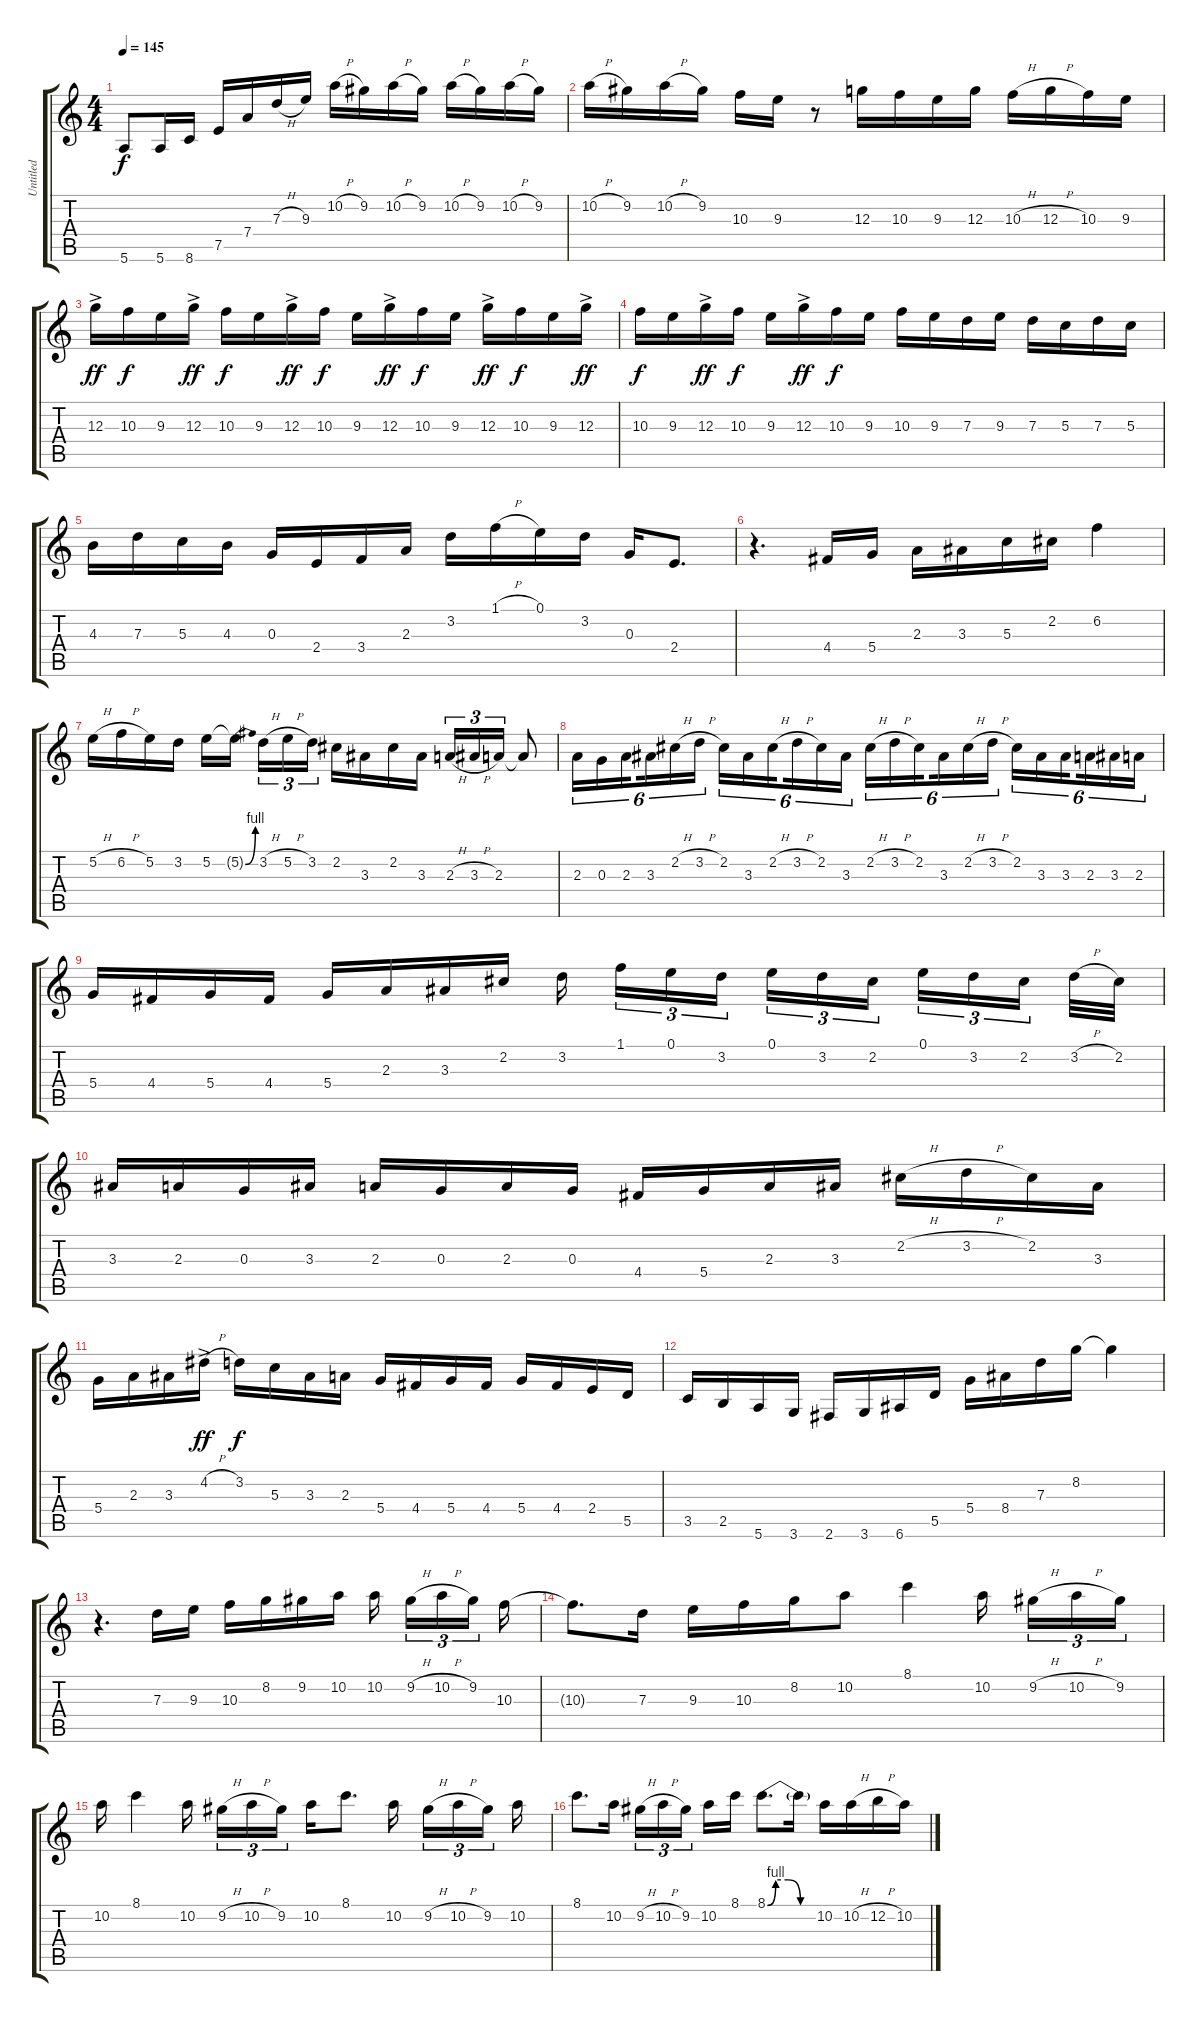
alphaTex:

\track ("Untitled" "Untitled") {instrument acousticguitarnylon}
\staff {score tabs}
\tuning (E4 B3 G3 D3 A2 E2) {hide}
\ts (4 4)
\tempo 145
\clef g2
\ks c
5.6{t}.8{dy f} 5.6.16 8.6.16 7.5.16 7.4.16 7.3{h}.16 9.3.16 10.2{h}.16 9.2.16 10.2{h}.16 9.2.16 10.2{h}.16 9.2.16 10.2{h}.16 9.2.16 |
10.2{h}.16 9.2.16 10.2{h}.16 9.2.16 10.3.16 9.3.16 r.8 12.3.16 10.3.16 9.3.16 12.3.16 10.3{h}.16 12.3{h}.16 10.3.16 9.3.16 |
12.3{ac}.16{dy ff} 10.3.16{dy f} 9.3.16 12.3{ac}.16{dy ff} 10.3.16{dy f} 9.3.16 12.3{ac}.16{dy ff} 10.3.16{dy f} 9.3.16 12.3{ac}.16{dy ff} 10.3.16{dy f} 9.3.16 12.3{ac}.16{dy ff} 10.3.16{dy f} 9.3.16 12.3{ac}.16{dy ff} |
10.3.16{dy f} 9.3.16 12.3{ac}.16{dy ff} 10.3.16{dy f} 9.3.16 12.3{ac}.16{dy ff} 10.3.16{dy f} 9.3.16 10.3.16 9.3.16 7.3.16 9.3.16 7.3.16 5.3.16 7.3.16 5.3.16 |
4.3.16 7.3.16 5.3.16 4.3.16 0.3.16 2.4.16 3.4.16 2.3.16 3.2.16 1.1{h}.16 0.1.16 3.2.16 0.3.16 2.4.8{d} |
r.4{d} 4.4.16 5.4.16 2.3.16 3.3.16 5.3.16 2.2.16 6.2.4 |
5.2{h}.16 6.2{h}.16 5.2.16 3.2.16 5.2.16 5.2{be (bend 0 0 60 4) t}.16{beam splitsecondary} 3.2{h}.16{tu (3 2)} 5.2{h}.16{tu (3 2)} 3.2.16{tu (3 2)} 2.2.16 3.3.16 2.2.16 3.3.16 2.3{h}.16{tu (3 2)} 3.3{h}.16{tu (3 2)} 2.3.16{tu (3 2)} 2.3{t}.8 |
2.3.16{tu (6 4)} 0.3.16{tu (6 4)} 2.3.16{tu (6 4) beam splitsecondary} 3.3.16{tu (6 4)} 2.2{h}.16{tu (6 4)} 3.2{h}.16{tu (6 4)} 2.2.16{tu (6 4)} 3.3.16{tu (6 4)} 2.2{h}.16{tu (6 4) beam splitsecondary} 3.2{h}.16{tu (6 4)} 2.2.16{tu (6 4)} 3.3.16{tu (6 4)} 2.2{h}.16{tu (6 4)} 3.2{h}.16{tu (6 4)} 2.2.16{tu (6 4) beam splitsecondary} 3.3.16{tu (6 4)} 2.2{h}.16{tu (6 4)} 3.2{h}.16{tu (6 4)} 2.2.16{tu (6 4)} 3.3.16{tu (6 4)} 3.3.16{tu (6 4) beam splitsecondary} 2.3.16{tu (6 4)} 3.3.16{tu (6 4)} 2.3.16{tu (6 4)} |
5.4.16 4.4.16 5.4.16 4.4.16 5.4.16 2.3.16 3.3.16 2.2.16 3.2.16{beam splitsecondary} 1.1.16{tu (3 2)} 0.1.16{tu (3 2)} 3.2.16{tu (3 2) beam splitsecondary} 0.1.16{tu (3 2)} 3.2.16{tu (3 2)} 2.2.16{tu (3 2) beam splitsecondary} 0.1.16{tu (3 2)} 3.2.16{tu (3 2)} 2.2.16{tu (3 2) beam splitsecondary} 3.2{h}.32 2.2.32 |
3.3.16 2.3.16 0.3.16 3.3.16 2.3.16 0.3.16 2.3.16 0.3.16 4.4.16 5.4.16 2.3.16 3.3.16 2.2{h}.16 3.2{h}.16 2.2.16 3.3.16 |
5.4.16 2.3.16 3.3.16 4.2{h ac}.16{dy ff} 3.2.16{dy f} 5.3.16 3.3.16 2.3.16 5.4.16 4.4.16 5.4.16 4.4.16 5.4.16 4.4.16 2.4.16 5.5.16 |
3.5.16 2.5.16 5.6.16 3.6.16 2.6.16 3.6.16 6.6.16 5.5.16 5.4.16 8.4.16 7.3.16 8.2.16 8.2{t}.4 |
r.4{d} 7.3.16 9.3.16 10.3.16 8.2.16 9.2.16 10.2.16 10.2.16{beam splitsecondary} 9.2{h}.16{tu (3 2)} 10.2{h}.16{tu (3 2)} 9.2.16{tu (3 2) beam splitsecondary} 10.3.16 |
10.3{t}.8{d} 7.3.16 9.3.16 10.3.16 8.2.16 10.2.8 8.1.4 10.2.16{beam splitsecondary} 9.2{h}.16{tu (3 2)} 10.2{h}.16{tu (3 2)} 9.2.16{tu (3 2)} |
10.2.16 8.1.4 10.2.16{beam splitsecondary} 9.2{h}.16{tu (3 2)} 10.2{h}.16{tu (3 2)} 9.2.16{tu (3 2)} 10.2.16 8.1.8{d} 10.2.16{beam splitsecondary} 9.2{h}.16{tu (3 2)} 10.2{h}.16{tu (3 2)} 9.2.16{tu (3 2) beam splitsecondary} 10.2.16 |
8.1.8{d} 10.2.16 9.2{h}.16{tu (3 2)} 10.2{h}.16{tu (3 2)} 9.2.16{tu (3 2) beam splitsecondary} 10.2.16 8.1.16 8.1{be (custom 0 0 10 4 25 4 40 0 60 0)}.8{d} 8.1{t}.16 10.2.16 10.2{h}.16 12.2{h}.16 10.2.16
